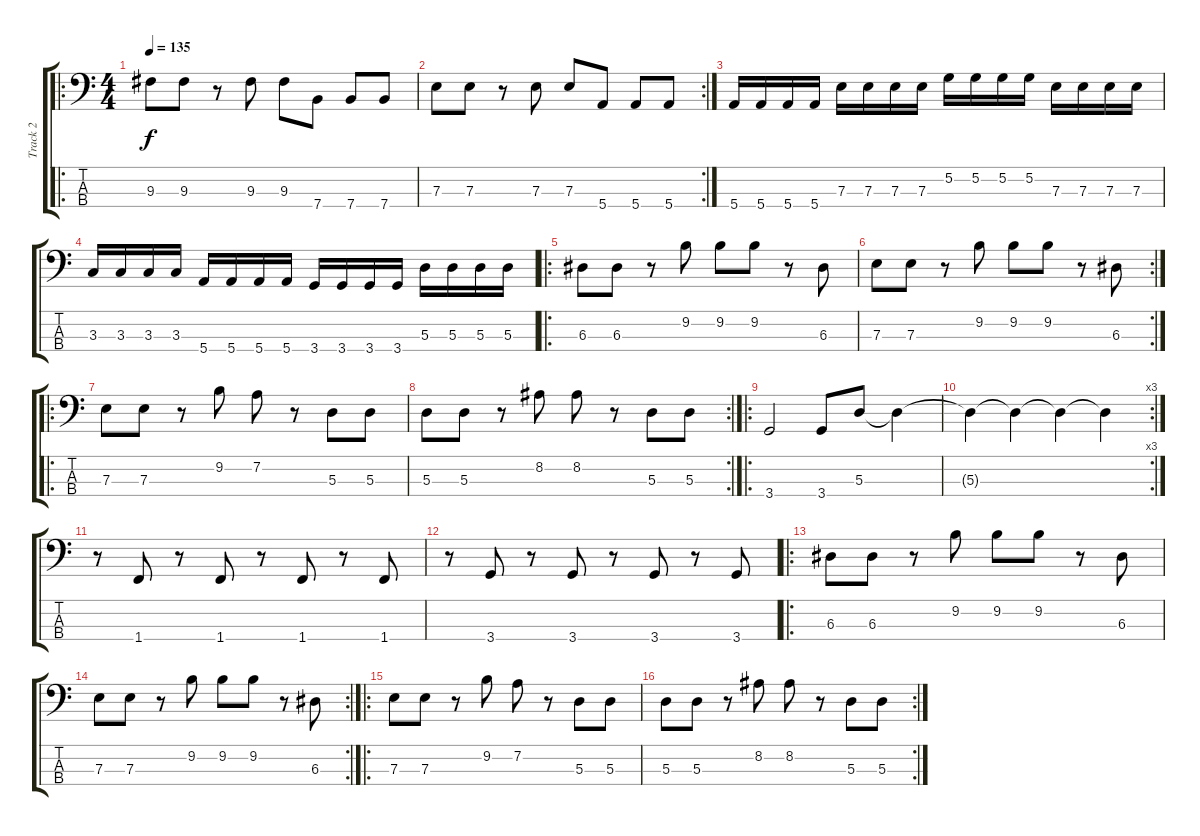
\track ("Track 2" "Track 2") {instrument electricbassfinger}
\staff {score tabs}
\tuning (G2 D2 A1 E1) {hide}
\ro
\ts (4 4)
\tempo 135
\clef f4
\ks c
9.3.8{dy f} 9.3.8 r.8 9.3.8 9.3.8 7.4.8 7.4.8 7.4.8 |
\rc 2
7.3.8 7.3.8 r.8 7.3.8 7.3.8 5.4.8 5.4.8 5.4.8 |
5.4.16 5.4.16 5.4.16 5.4.16 7.3.16 7.3.16 7.3.16 7.3.16 5.2.16 5.2.16 5.2.16 5.2.16 7.3.16 7.3.16 7.3.16 7.3.16 |
3.3.16 3.3.16 3.3.16 3.3.16 5.4.16 5.4.16 5.4.16 5.4.16 3.4.16 3.4.16 3.4.16 3.4.16 5.3.16 5.3.16 5.3.16 5.3.16 |
\ro
6.3.8 6.3.8 r.8 9.2.8 9.2.8 9.2.8 r.8 6.3.8 |
\rc 2
7.3.8 7.3.8 r.8 9.2.8 9.2.8 9.2.8 r.8 6.3.8 |
\ro
7.3.8 7.3.8 r.8 9.2.8 7.2.8 r.8 5.3.8 5.3.8 |
\rc 2
5.3.8 5.3.8 r.8 8.2.8 8.2.8 r.8 5.3.8 5.3.8 |
\ro
3.4.2 3.4.8 5.3.8 5.3{t}.4 |
\rc 3
5.3{t}.4 5.3{t}.4 5.3{t}.4 5.3{t}.4 |
r.8 1.4.8 r.8 1.4.8 r.8 1.4.8 r.8 1.4.8 |
r.8 3.4.8 r.8 3.4.8 r.8 3.4.8 r.8 3.4.8 |
\ro
6.3.8 6.3.8 r.8 9.2.8 9.2.8 9.2.8 r.8 6.3.8 |
\rc 2
7.3.8 7.3.8 r.8 9.2.8 9.2.8 9.2.8 r.8 6.3.8 |
\ro
7.3.8 7.3.8 r.8 9.2.8 7.2.8 r.8 5.3.8 5.3.8 |
\rc 2
5.3.8 5.3.8 r.8 8.2.8 8.2.8 r.8 5.3.8 5.3.8
